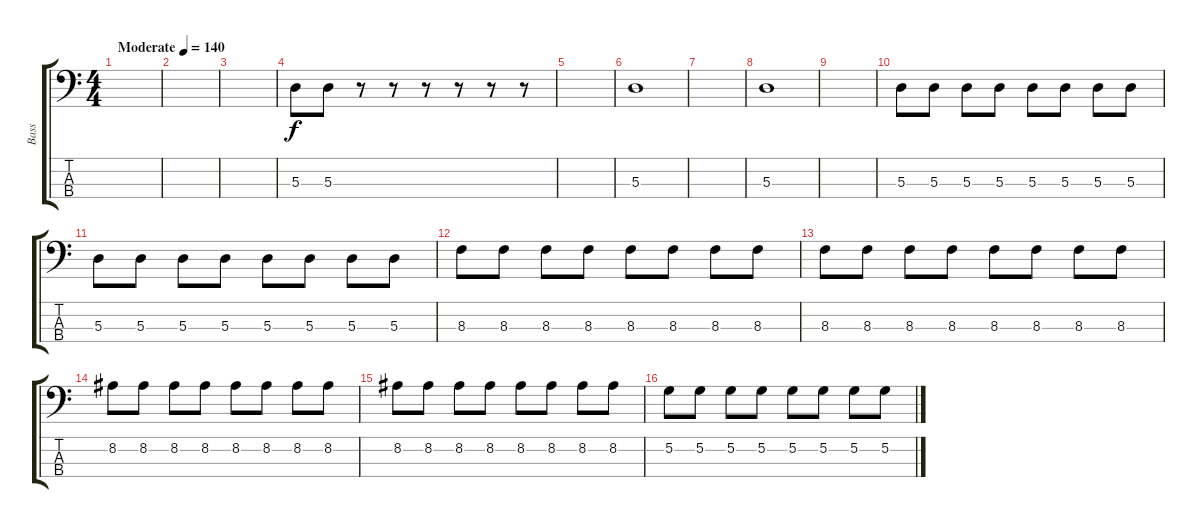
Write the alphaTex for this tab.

\track ("Bass" "Bass") {instrument electricbassfinger}
\staff {score tabs}
\tuning (G2 D2 A1 E1) {hide}
\ts (4 4)
\tempo (140 "Moderate")
\clef f4
\ks c
|
|
|
5.3.8 5.3.8 r.8 r.8 r.8 r.8 r.8 r.8 |
|
5.3.1 |
|
5.3.1 |
|
5.3.8 5.3.8 5.3.8 5.3.8 5.3.8 5.3.8 5.3.8 5.3.8 |
5.3.8 5.3.8 5.3.8 5.3.8 5.3.8 5.3.8 5.3.8 5.3.8 |
8.3.8 8.3.8 8.3.8 8.3.8 8.3.8 8.3.8 8.3.8 8.3.8 |
8.3.8 8.3.8 8.3.8 8.3.8 8.3.8 8.3.8 8.3.8 8.3.8 |
8.2.8 8.2.8 8.2.8 8.2.8 8.2.8 8.2.8 8.2.8 8.2.8 |
8.2.8 8.2.8 8.2.8 8.2.8 8.2.8 8.2.8 8.2.8 8.2.8 |
5.2.8 5.2.8 5.2.8 5.2.8 5.2.8 5.2.8 5.2.8 5.2.8
